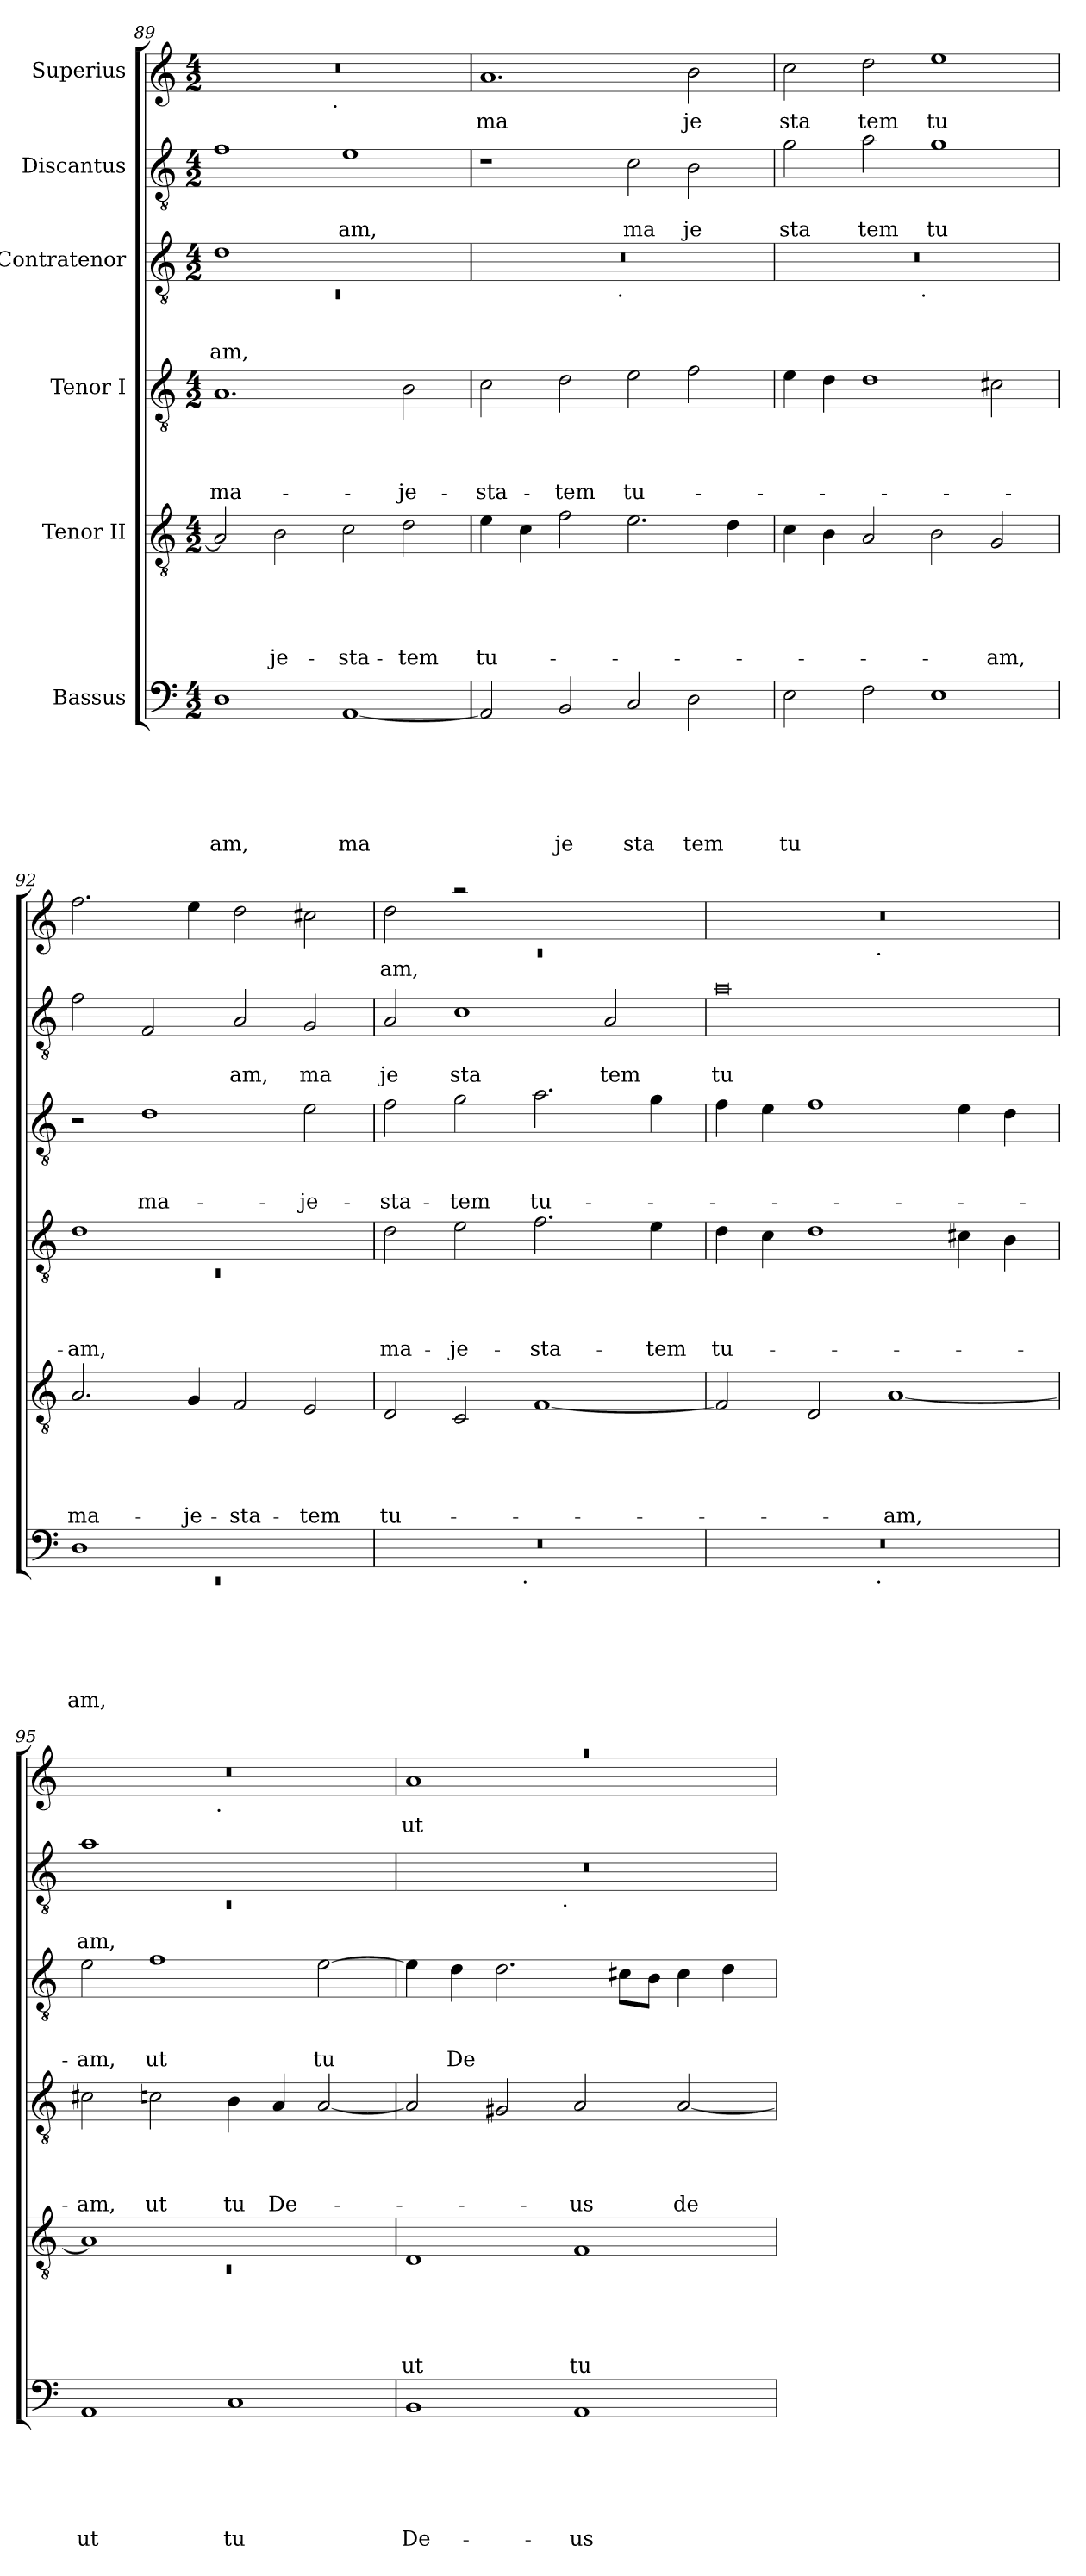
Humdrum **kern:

**kern	**text	**text	**text	**text	**text	**text	**kern	**text	**text	**text	**text	**text	**kern	**text	**text	**text	**text	**kern	**text	**text	**text	**kern	**text	**text	**kern	**text
*part6	*part6	*part6	*part6	*part6	*part6	*part6	*part5	*part5	*part5	*part5	*part5	*part5	*part4	*part4	*part4	*part4	*part4	*part3	*part3	*part3	*part3	*part2	*part2	*part2	*part1	*part1
*staff6	*staff6	*staff6	*staff6	*staff6	*staff6	*staff6	*staff5	*staff5	*staff5	*staff5	*staff5	*staff5	*staff4	*staff4	*staff4	*staff4	*staff4	*staff3	*staff3	*staff3	*staff3	*staff2	*staff2	*staff2	*staff1	*staff1
*I"Bassus	*	*	*	*	*	*	*I"Tenor II	*	*	*	*	*	*I"Tenor I	*	*	*	*	*I"Contratenor	*	*	*	*I"Discantus	*	*	*I"Superius	*
*clefF4	*	*	*	*	*	*	*clefGv2	*	*	*	*	*	*clefGv2	*	*	*	*	*clefGv2	*	*	*	*clefGv2	*	*	*clefG2	*
*k[]	*	*	*	*	*	*	*k[]	*	*	*	*	*	*k[]	*	*	*	*	*k[]	*	*	*	*k[]	*	*	*k[]	*
*C:	*	*	*	*	*	*	*C:	*	*	*	*	*	*C:	*	*	*	*	*C:	*	*	*	*C:	*	*	*C:	*
*M4/2	*	*	*	*	*	*	*M4/2	*	*	*	*	*	*M4/2	*	*	*	*	*M4/2	*	*	*	*M4/2	*	*	*M4/2	*
=89	=89	=89	=89	=89	=89	=89	=89	=89	=89	=89	=89	=89	=89	=89	=89	=89	=89	=89	=89	=89	=89	=89	=89	=89	=89	=89
*	*	*	*	*	*	*	*	*	*	*	*	*	*	*	*	*	*	*^	*	*	*	*	*	*	*	*
!	!	!	!	!	!	!LO:LY:b	!	!	!	!	!	!	!	!	!	!	!LO:LY:b	!	!LO:N:vis=1	!	!	!LO:LY:b	!	!	!	!	!
*	*	*	*	*	*	*	*	*	*	*	*	*	*	*	*	*	*	*	*	*	*	*	*	*	*	*^	*
1D	.	.	.	.	.	am,	2A/]	.	.	.	.	.	1.A	.	.	.	ma-	1d	0rC	.	.	-am,	1f	.	.	0r	2ryy	.
!	!	!	!	!	!	!	!	!	!	!	!	!LO:LY:b	!	!	!	!	!	!	!	!	!	!	!	!	!	!	!	!
.	.	.	.	.	.	.	2B\	.	.	.	.	-je-	.	.	.	.	.	.	.	.	.	.	.	.	.	.	4...ryy	.
!	!	!	!	!	!	!	!	!	!	!	!	!	!	!	!	!	!	!	!	!	!	!	!	!	!	!	!LO:TX:b:t=.	!
.	.	.	.	.	.	.	.	.	.	.	.	.	.	.	.	.	.	.	.	.	.	.	.	.	.	.	1ryy	.
!	!	!	!	!	!	!LO:LY:b	!	!	!	!	!	!LO:LY:b	!	!	!	!	!	!	!	!	!	!	!	!	!LO:LY:b	!	!	!
[<1AA	.	.	.	.	.	ma	2c\	.	.	.	.	-sta-	.	.	.	.	.	1ryy	.	.	.	.	1e	.	-am,	.	.	.
!	!	!	!	!	!	!	!	!	!	!	!	!LO:LY:b	!	!	!	!	!LO:LY:b	!	!	!	!	!	!	!	!	!	!	!
.	.	.	.	.	.	.	2d\	.	.	.	.	-tem	2B\	.	.	.	-je-	.	.	.	.	.	.	.	.	.	.	.
.	.	.	.	.	.	.	.	.	.	.	.	.	.	.	.	.	.	.	.	.	.	.	.	.	.	.	32ryy	.
=90!	=90!	=90!	=90!	=90!	=90!	=90!	=90!	=90!	=90!	=90!	=90!	=90!	=90!	=90!	=90!	=90!	=90!	=90!	=90!	=90!	=90!	=90!	=90!	=90!	=90!	=90!	=90!	=90!
!	!	!	!	!	!	!	!	!	!	!	!	!LO:LY:b	!	!	!	!	!LO:LY:b	!	!	!	!	!	!	!	!	!	!	!LO:LY:b
*	*	*	*	*	*	*	*	*	*	*	*	*	*	*	*	*	*	*	*	*	*	*	*	*	*	*v	*v	*
2AA/]	.	.	.	.	.	.	4e\	.	.	.	.	tu-	2c\	.	.	.	-sta-	0r	2ryy	.	.	.	1r	.	.	1.a	ma
.	.	.	.	.	.	.	4c\	.	.	.	.	.	.	.	.	.	.	.	.	.	.	.	.	.	.	.	.
!	!	!	!	!	!	!LO:LY:b	!	!	!	!	!	!	!	!	!	!	!LO:LY:b	!	!	!	!	!	!	!	!	!	!
2BB/	.	.	.	.	.	je	2f\	.	.	.	.	.	2d\	.	.	.	-tem	.	4...ryy	.	.	.	.	.	.	.	.
!	!	!	!	!	!	!	!	!	!	!	!	!	!	!	!	!	!	!	!LO:TX:b:t=.	!	!	!	!	!	!	!	!
.	.	.	.	.	.	.	.	.	.	.	.	.	.	.	.	.	.	.	1ryy	.	.	.	.	.	.	.	.
!	!	!	!	!	!	!LO:LY:b	!	!	!	!	!	!	!	!	!	!	!LO:LY:b	!	!	!	!	!	!	!	!LO:LY:b	!	!
2C/	.	.	.	.	.	sta	2.e\	.	.	.	.	.	2e\	.	.	.	tu-	.	.	.	.	.	2c\	.	ma	.	.
!	!	!	!	!	!	!LO:LY:b	!	!	!	!	!	!	!	!	!	!	!	!	!	!	!	!	!	!	!LO:LY:b	!	!LO:LY:b
2D\	.	.	.	.	.	tem	.	.	.	.	.	.	2f\	.	.	.	.	.	.	.	.	.	2B\	.	je	2b\	je
.	.	.	.	.	.	.	4d\	.	.	.	.	.	.	.	.	.	.	.	.	.	.	.	.	.	.	.	.
.	.	.	.	.	.	.	.	.	.	.	.	.	.	.	.	.	.	.	32ryy	.	.	.	.	.	.	.	.
=91!	=91!	=91!	=91!	=91!	=91!	=91!	=91!	=91!	=91!	=91!	=91!	=91!	=91!	=91!	=91!	=91!	=91!	=91!	=91!	=91!	=91!	=91!	=91!	=91!	=91!	=91!	=91!
!	!	!	!	!	!	!LO:LY:b	!	!	!	!	!	!	!	!	!	!	!	!	!	!	!	!	!	!	!LO:LY:b	!	!LO:LY:b
2E\	.	.	.	.	.	tu	4c\	.	.	.	.	.	4e\	.	.	.	.	0r	2ryy	.	.	.	2g\	.	sta	2cc\	sta
.	.	.	.	.	.	.	4B\	.	.	.	.	.	4d\	.	.	.	.	.	.	.	.	.	.	.	.	.	.
!	!	!	!	!	!	!	!	!	!	!	!	!	!	!	!	!	!	!	!	!	!	!	!	!	!LO:LY:b	!	!LO:LY:b
2F\	.	.	.	.	.	.	2A/	.	.	.	.	.	1d	.	.	.	.	.	4...ryy	.	.	.	2a\	.	tem	2dd\	tem
!	!	!	!	!	!	!	!	!	!	!	!	!	!	!	!	!	!	!	!LO:TX:b:t=.	!	!	!	!	!	!	!	!
.	.	.	.	.	.	.	.	.	.	.	.	.	.	.	.	.	.	.	1ryy	.	.	.	.	.	.	.	.
!	!	!	!	!	!	!	!	!	!	!	!	!	!	!	!	!	!	!	!	!	!	!	!	!	!LO:LY:b	!	!LO:LY:b
1E	.	.	.	.	.	.	2B\	.	.	.	.	.	.	.	.	.	.	.	.	.	.	.	1g	.	tu	1ee	tu
!	!	!	!	!	!	!	!	!	!	!	!	!LO:LY:b	!	!	!	!	!	!	!	!	!	!	!	!	!	!	!
.	.	.	.	.	.	.	2G/	.	.	.	.	-am,	2c#X\	.	.	.	.	.	.	.	.	.	.	.	.	.	.
.	.	.	.	.	.	.	.	.	.	.	.	.	.	.	.	.	.	.	32ryy	.	.	.	.	.	.	.	.
=92!	=92!	=92!	=92!	=92!	=92!	=92!	=92!	=92!	=92!	=92!	=92!	=92!	=92!	=92!	=92!	=92!	=92!	=92!	=92!	=92!	=92!	=92!	=92!	=92!	=92!	=92!	=92!
*^	*	*	*	*	*	*	*	*	*	*	*	*	*^	*	*	*	*	*	*	*	*	*	*	*	*	*	*
!	!LO:N:vis=1	!	!	!	!	!	!LO:LY:b	!	!	!	!	!	!LO:LY:b	!	!LO:N:vis=1	!	!	!	!LO:LY:b	!	!	!	!	!	!	!	!	!	!
*	*	*	*	*	*	*	*	*	*	*	*	*	*	*	*	*	*	*	*	*v	*v	*	*	*	*	*	*	*	*
1D	0rEE	.	.	.	.	.	am,	2.A/	.	.	.	.	ma-	1d	0rC	.	.	.	-am,	2r	.	.	.	2f\	.	.	2.ff\	.
!	!	!	!	!	!	!	!	!	!	!	!	!	!	!	!	!	!	!	!	!	!	!	!LO:LY:b	!	!	!	!	!
.	.	.	.	.	.	.	.	.	.	.	.	.	.	.	.	.	.	.	.	1d	.	.	ma-	2F/	.	.	.	.
!	!	!	!	!	!	!	!	!	!	!	!	!	!LO:LY:b	!	!	!	!	!	!	!	!	!	!	!	!	!	!	!
.	.	.	.	.	.	.	.	4G/	.	.	.	.	-je-	.	.	.	.	.	.	.	.	.	.	.	.	.	4ee\	.
!	!	!	!	!	!	!	!	!	!	!	!	!	!LO:LY:b	!	!	!	!	!	!	!	!	!	!	!	!	!LO:LY:b	!	!
1ryy	.	.	.	.	.	.	.	2F/	.	.	.	.	-sta-	1ryy	.	.	.	.	.	.	.	.	.	2A/	.	am,	2dd\	.
!	!	!	!	!	!	!	!	!	!	!	!	!	!LO:LY:b	!	!	!	!	!	!	!	!	!	!LO:LY:b	!	!	!LO:LY:b	!	!
.	.	.	.	.	.	.	.	2E/	.	.	.	.	-tem	.	.	.	.	.	.	2e\	.	.	-je-	2G/	.	ma	2cc#X\	.
*	*	*	*	*	*	*	*	*	*	*	*	*	*	*v	*v	*	*	*	*	*	*	*	*	*	*	*	*	*
=93!	=93!	=93!	=93!	=93!	=93!	=93!	=93!	=93!	=93!	=93!	=93!	=93!	=93!	=93!	=93!	=93!	=93!	=93!	=93!	=93!	=93!	=93!	=93!	=93!	=93!	=93!	=93!
*	*	*	*	*	*	*	*	*	*	*	*	*	*	*	*	*	*	*	*	*	*	*	*	*	*	*^	*
!	!	!	!	!	!	!	!	!	!	!	!	!	!LO:LY:b	!	!	!	!	!LO:LY:b	!	!	!	!LO:LY:b	!	!	!LO:LY:b	!	!LO:N:vis=1	!LO:LY:b
0r	2ryy	.	.	.	.	.	.	2D/	.	.	.	.	tu-	2d\	.	.	.	ma-	2f\	.	.	-sta-	2A/	.	je	2dd\	0rc	am,
!	!	!	!	!	!	!	!	!	!	!	!	!	!	!	!	!	!	!LO:LY:b	!	!	!	!LO:LY:b	!	!	!LO:LY:b	!	!	!
.	4...ryy	.	.	.	.	.	.	2C/	.	.	.	.	.	2e\	.	.	.	-je-	2g\	.	.	-tem	1c	.	sta	2raa	.	.
!	!LO:TX:b:t=.	!	!	!	!	!	!	!	!	!	!	!	!	!	!	!	!	!	!	!	!	!	!	!	!	!	!	!
.	1ryy	.	.	.	.	.	.	.	.	.	.	.	.	.	.	.	.	.	.	.	.	.	.	.	.	.	.	.
!	!	!	!	!	!	!	!	!	!	!	!	!	!	!	!	!	!	!LO:LY:b	!	!	!	!LO:LY:b	!	!	!	!	!	!
.	.	.	.	.	.	.	.	[<1F	.	.	.	.	.	2.f\	.	.	.	-sta-	2.a\	.	.	tu-	.	.	.	1ryy	.	.
!	!	!	!	!	!	!	!	!	!	!	!	!	!	!	!	!	!	!	!	!	!	!	!	!	!LO:LY:b	!	!	!
.	.	.	.	.	.	.	.	.	.	.	.	.	.	.	.	.	.	.	.	.	.	.	2A/	.	tem	.	.	.
!	!	!	!	!	!	!	!	!	!	!	!	!	!	!	!	!	!	!LO:LY:b	!	!	!	!	!	!	!	!	!	!
.	.	.	.	.	.	.	.	.	.	.	.	.	.	4e\	.	.	.	-tem	4g\	.	.	.	.	.	.	.	.	.
.	32ryy	.	.	.	.	.	.	.	.	.	.	.	.	.	.	.	.	.	.	.	.	.	.	.	.	.	.	.
=94!	=94!	=94!	=94!	=94!	=94!	=94!	=94!	=94!	=94!	=94!	=94!	=94!	=94!	=94!	=94!	=94!	=94!	=94!	=94!	=94!	=94!	=94!	=94!	=94!	=94!	=94!	=94!	=94!
!	!	!	!	!	!	!	!	!	!	!	!	!	!	!	!	!	!	!LO:LY:b	!	!	!	!	!	!	!LO:LY:b	!	!	!
0r	2ryy	.	.	.	.	.	.	2F/]	.	.	.	.	.	4d\	.	.	.	tu-	4f\	.	.	.	0a	.	tu	0r	2ryy	.
.	.	.	.	.	.	.	.	.	.	.	.	.	.	4c\	.	.	.	.	4e\	.	.	.	.	.	.	.	.	.
.	4...ryy	.	.	.	.	.	.	2D/	.	.	.	.	.	1d	.	.	.	.	1f	.	.	.	.	.	.	.	4...ryy	.
!	!	!	!	!	!	!	!	!	!	!	!	!	!	!	!	!	!	!	!	!	!	!	!	!	!	!	!LO:TX:b:t=.	!
!	!LO:TX:b:t=.	!	!	!	!	!	!	!	!	!	!	!	!	!	!	!	!	!	!	!	!	!	!	!	!	!	!	!
.	1ryy	.	.	.	.	.	.	.	.	.	.	.	.	.	.	.	.	.	.	.	.	.	.	.	.	.	1ryy	.
!	!	!	!	!	!	!	!	!	!	!	!	!	!LO:LY:b	!	!	!	!	!	!	!	!	!	!	!	!	!	!	!
.	.	.	.	.	.	.	.	[<1A	.	.	.	.	-am,	.	.	.	.	.	.	.	.	.	.	.	.	.	.	.
.	.	.	.	.	.	.	.	.	.	.	.	.	.	4c#X\	.	.	.	.	4e\	.	.	.	.	.	.	.	.	.
.	.	.	.	.	.	.	.	.	.	.	.	.	.	4B\	.	.	.	.	4d\	.	.	.	.	.	.	.	.	.
.	32ryy	.	.	.	.	.	.	.	.	.	.	.	.	.	.	.	.	.	.	.	.	.	.	.	.	.	32ryy	.
=95!	=95!	=95!	=95!	=95!	=95!	=95!	=95!	=95!	=95!	=95!	=95!	=95!	=95!	=95!	=95!	=95!	=95!	=95!	=95!	=95!	=95!	=95!	=95!	=95!	=95!	=95!	=95!	=95!
*	*	*	*	*	*	*	*	*^	*	*	*	*	*	*	*	*	*	*	*	*	*	*	*^	*	*	*	*	*
!	!	!	!	!	!	!	!LO:LY:b	!	!LO:N:vis=1	!	!	!	!	!	!	!	!	!	!LO:LY:b	!	!	!	!LO:LY:b	!	!LO:N:vis=1	!	!LO:LY:b	!	!	!
*v	*v	*	*	*	*	*	*	*	*	*	*	*	*	*	*	*	*	*	*	*	*	*	*	*	*	*	*	*	*	*
1AA	.	.	.	.	.	ut	1A]	0rC	.	.	.	.	.	2c#X\	.	.	.	-am,	2e\	.	.	-am,	1a	0rC	.	am,	0r	2ryy	.
!	!	!	!	!	!	!	!	!	!	!	!	!	!	!	!	!	!	!LO:LY:b	!	!	!	!LO:LY:b	!	!	!	!	!	!	!
.	.	.	.	.	.	.	.	.	.	.	.	.	.	2c\	.	.	.	ut	1f	.	.	ut	.	.	.	.	.	4...ryy	.
!	!	!	!	!	!	!	!	!	!	!	!	!	!	!	!	!	!	!	!	!	!	!	!	!	!	!	!	!LO:TX:b:t=.	!
.	.	.	.	.	.	.	.	.	.	.	.	.	.	.	.	.	.	.	.	.	.	.	.	.	.	.	.	1ryy	.
!	!	!	!	!	!	!LO:LY:b	!	!	!	!	!	!	!	!	!	!	!	!LO:LY:b	!	!	!	!	!	!	!	!	!	!	!
1C	.	.	.	.	.	tu	1ryy	.	.	.	.	.	.	4B\	.	.	.	tu	.	.	.	.	1ryy	.	.	.	.	.	.
!	!	!	!	!	!	!	!	!	!	!	!	!	!	!	!	!	!	!LO:LY:b	!	!	!	!	!	!	!	!	!	!	!
.	.	.	.	.	.	.	.	.	.	.	.	.	.	4A/	.	.	.	De-	.	.	.	.	.	.	.	.	.	.	.
!	!	!	!	!	!	!	!	!	!	!	!	!	!	!	!	!	!	!	!	!	!	!LO:LY:b	!	!	!	!	!	!	!
.	.	.	.	.	.	.	.	.	.	.	.	.	.	[>2A/	.	.	.	.	[>2e\	.	.	tu	.	.	.	.	.	.	.
.	.	.	.	.	.	.	.	.	.	.	.	.	.	.	.	.	.	.	.	.	.	.	.	.	.	.	.	32ryy	.
!!LO:PB:g=z	!!
=96!	=96!	=96!	=96!	=96!	=96!	=96!	=96!	=96!	=96!	=96!	=96!	=96!	=96!	=96!	=96!	=96!	=96!	=96!	=96!	=96!	=96!	=96!	=96!	=96!	=96!	=96!	=96!	=96!	=96!
!	!	!	!	!	!	!LO:LY:b	!	!	!	!	!	!	!LO:LY:b	!	!	!	!	!	!	!	!	!	!	!	!	!	!LO:N:vis=1	!	!LO:LY:b
*	*	*	*	*	*	*	*v	*v	*	*	*	*	*	*	*	*	*	*	*	*	*	*	*	*	*	*	*	*	*
1BB	.	.	.	.	.	De-	1D	.	.	.	.	ut	2A/]	.	.	.	.	4e\]	.	.	.	0r	2ryy	.	.	0raa	1a	ut
!	!	!	!	!	!	!	!	!	!	!	!	!	!	!	!	!	!	!	!	!	!LO:LY:b	!	!	!	!	!	!	!
.	.	.	.	.	.	.	.	.	.	.	.	.	.	.	.	.	.	4d\	.	.	De	.	.	.	.	.	.	.
.	.	.	.	.	.	.	.	.	.	.	.	.	2G#X/	.	.	.	.	2.d\	.	.	.	.	4...ryy	.	.	.	.	.
!	!	!	!	!	!	!	!	!	!	!	!	!	!	!	!	!	!	!	!	!	!	!	!LO:TX:b:t=.	!	!	!	!	!
.	.	.	.	.	.	.	.	.	.	.	.	.	.	.	.	.	.	.	.	.	.	.	1ryy	.	.	.	.	.
!	!	!	!	!	!	!LO:LY:b	!	!	!	!	!	!LO:LY:b	!	!	!	!	!LO:LY:b	!	!	!	!	!	!	!	!	!	!	!
1AA	.	.	.	.	.	-us	1F	.	.	.	.	tu	2A/	.	.	.	-us	.	.	.	.	.	.	.	.	.	1ryy	.
.	.	.	.	.	.	.	.	.	.	.	.	.	.	.	.	.	.	8c#X\L	.	.	.	.	.	.	.	.	.	.
.	.	.	.	.	.	.	.	.	.	.	.	.	.	.	.	.	.	8B\J	.	.	.	.	.	.	.	.	.	.
!	!	!	!	!	!	!	!	!	!	!	!	!	!	!	!	!	!LO:LY:b	!	!	!	!	!	!	!	!	!	!	!
.	.	.	.	.	.	.	.	.	.	.	.	.	[<2A/	.	.	.	de-	4c#\	.	.	.	.	.	.	.	.	.	.
.	.	.	.	.	.	.	.	.	.	.	.	.	.	.	.	.	.	4d\	.	.	.	.	.	.	.	.	.	.
.	.	.	.	.	.	.	.	.	.	.	.	.	.	.	.	.	.	.	.	.	.	.	32ryy	.	.	.	.	.
*	*	*	*	*	*	*	*	*	*	*	*	*	*	*	*	*	*	*	*	*	*	*v	*v	*	*	*	*	*
*	*	*	*	*	*	*	*	*	*	*	*	*	*	*	*	*	*	*	*	*	*	*	*	*	*v	*v	*
=!	=!	=!	=!	=!	=!	=!	=!	=!	=!	=!	=!	=!	=!	=!	=!	=!	=!	=!	=!	=!	=!	=!	=!	=!	=!	=!
*-	*-	*-	*-	*-	*-	*-	*-	*-	*-	*-	*-	*-	*-	*-	*-	*-	*-	*-	*-	*-	*-	*-	*-	*-	*-	*-
